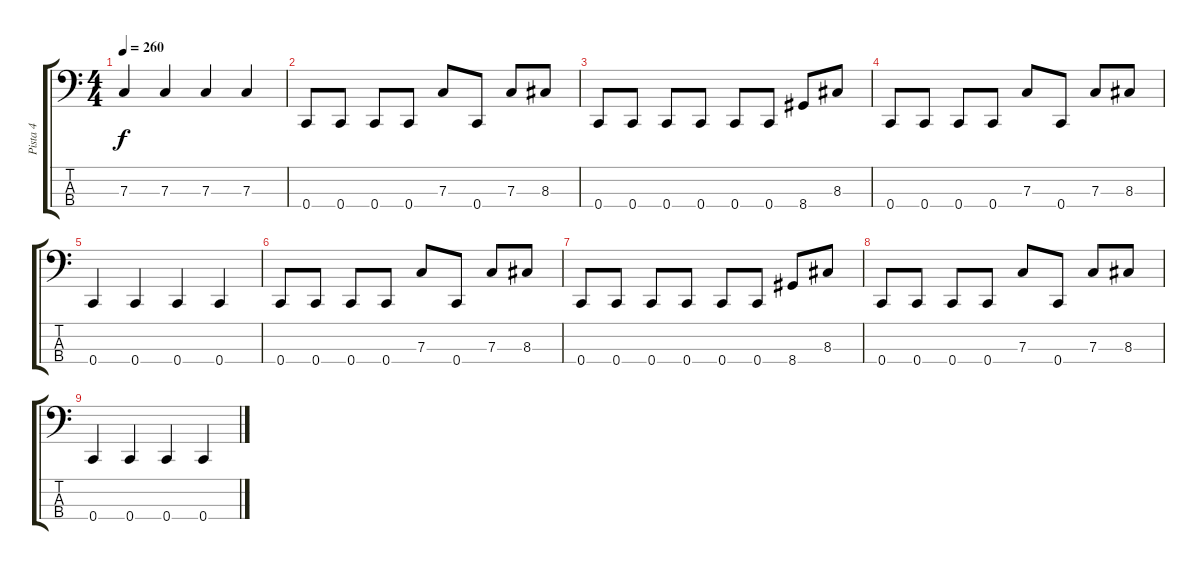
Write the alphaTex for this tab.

\track ("Pista 4" "Pista 4") {instrument electricbassfinger}
\staff {score tabs}
\tuning (Eb2 Bb1 F1 C1) {hide}
\ts (4 4)
\tempo 260
\clef f4
\ks c
7.3.4{dy f} 7.3.4 7.3.4 7.3.4 |
0.4.8 0.4.8 0.4.8 0.4.8 7.3.8 0.4.8 7.3.8 8.3.8 |
0.4.8 0.4.8 0.4.8 0.4.8 0.4.8 0.4.8 8.4.8 8.3.8 |
0.4.8 0.4.8 0.4.8 0.4.8 7.3.8 0.4.8 7.3.8 8.3.8 |
0.4.4 0.4.4 0.4.4 0.4.4 |
0.4.8 0.4.8 0.4.8 0.4.8 7.3.8 0.4.8 7.3.8 8.3.8 |
0.4.8 0.4.8 0.4.8 0.4.8 0.4.8 0.4.8 8.4.8 8.3.8 |
0.4.8 0.4.8 0.4.8 0.4.8 7.3.8 0.4.8 7.3.8 8.3.8 |
0.4.4 0.4.4 0.4.4 0.4.4
